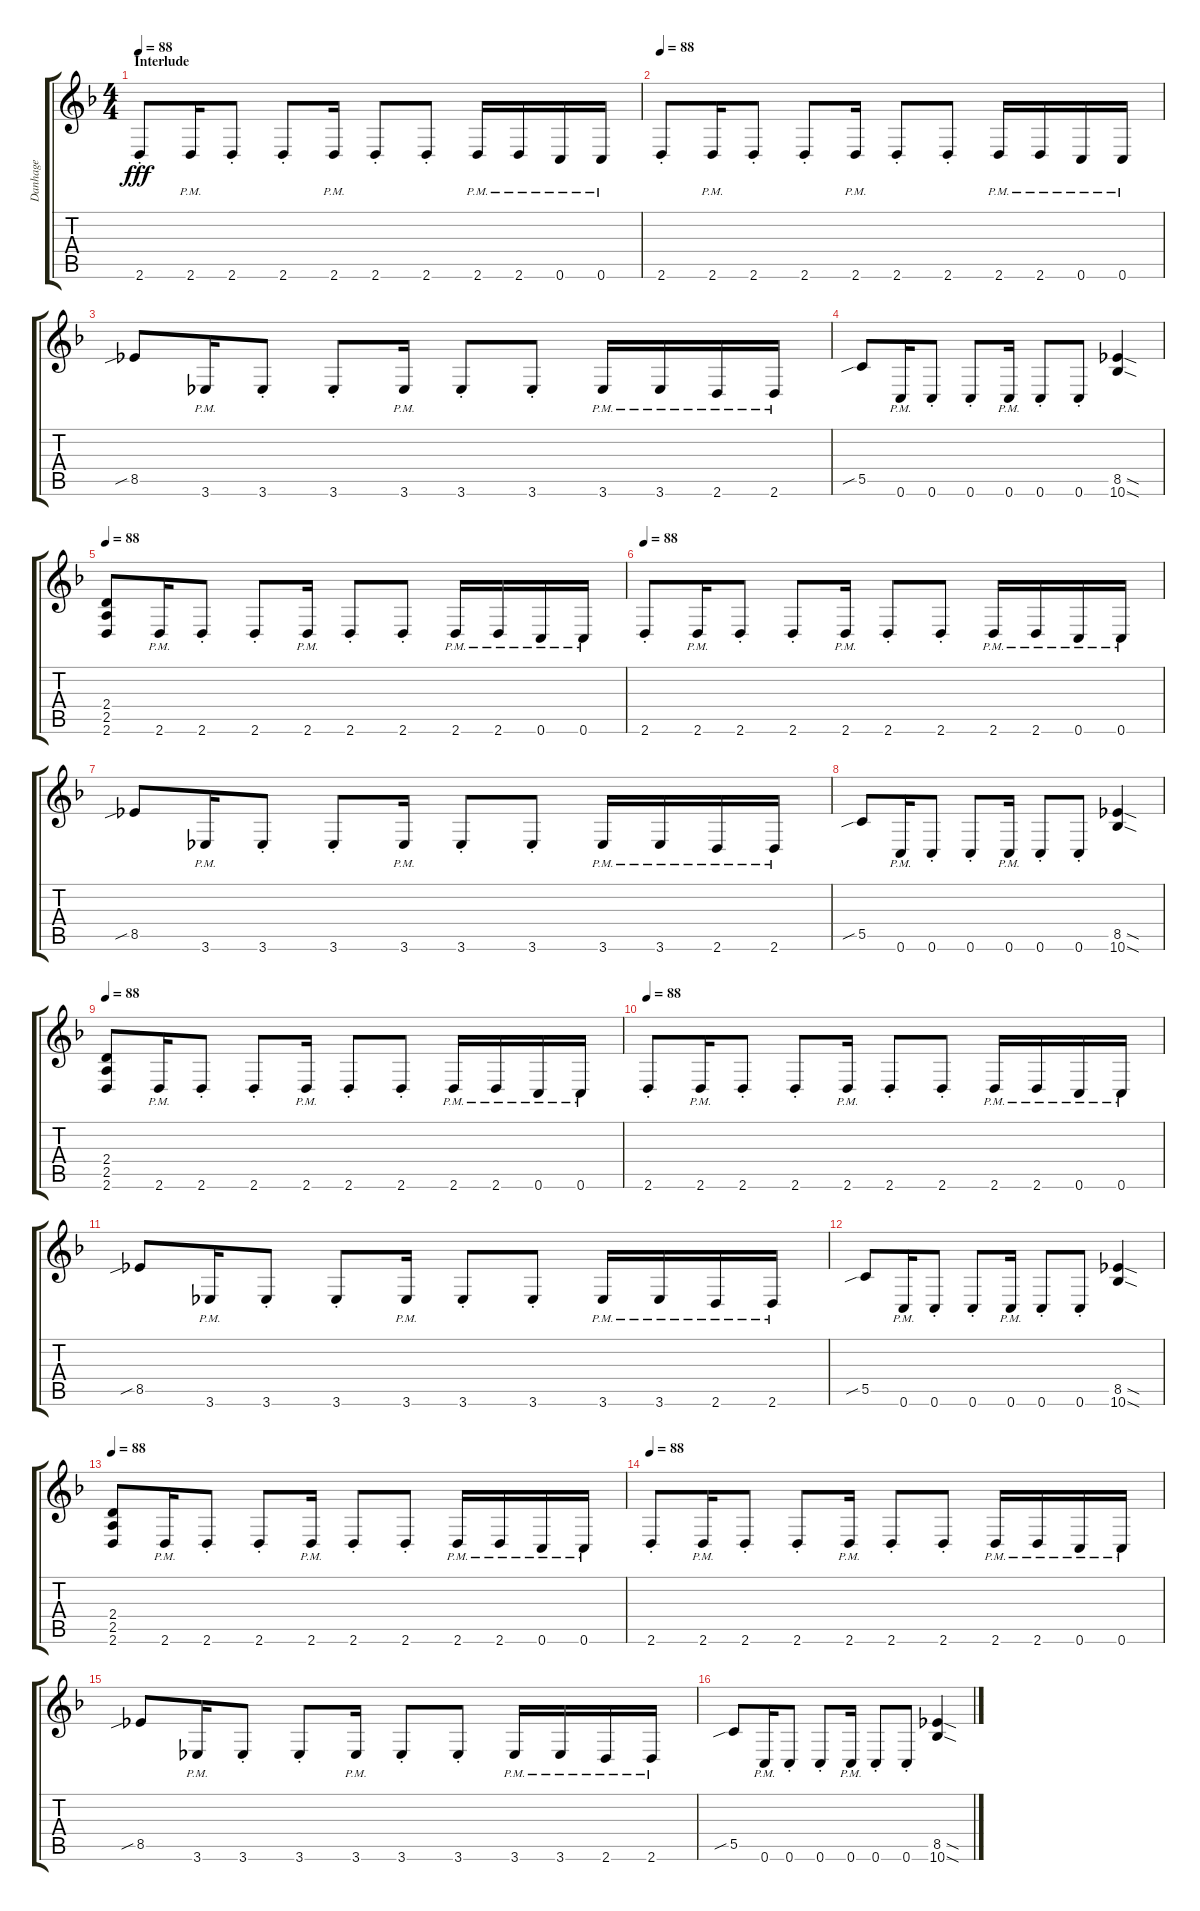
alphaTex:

\track ("Danhage" "Danhage") {instrument distortionguitar}
\staff {score tabs}
\tuning (D4 A3 F3 C3 G2 C2) {hide}
\ts (4 4)
\section ("" "Interlude")
\tempo 88
\clef g2
\ks f
2.6{st}.8{dy fff} 2.6{pm}.16 2.6{st}.8 2.6{st}.8 2.6{pm}.16 2.6{st}.8 2.6{st}.8 2.6{pm}.16 2.6{pm}.16 0.6{pm}.16 0.6{pm}.16 |
\tempo 88
2.6{st}.8 2.6{pm}.16 2.6{st}.8 2.6{st}.8 2.6{pm}.16 2.6{st}.8 2.6{st}.8 2.6{pm}.16 2.6{pm}.16 0.6{pm}.16 0.6{pm}.16 |
8.5{sib}.8 3.6{pm}.16 3.6{st}.8 3.6{st}.8 3.6{pm}.16 3.6{st}.8 3.6{st}.8 3.6{pm}.16 3.6{pm}.16 2.6{pm}.16 2.6{pm}.16 |
5.5{sib}.8 0.6{pm}.16 0.6{st}.8 0.6{st}.8 0.6{pm}.16 0.6{st}.8 0.6{st}.8 (8.5{sod} 10.6{sod}).4 |
\tempo 88
(2.4 2.5 2.6).8 2.6{pm}.16 2.6{st}.8 2.6{st}.8 2.6{pm}.16 2.6{st}.8 2.6{st}.8 2.6{pm}.16 2.6{pm}.16 0.6{pm}.16 0.6{pm}.16 |
\tempo 88
2.6{st}.8 2.6{pm}.16 2.6{st}.8 2.6{st}.8 2.6{pm}.16 2.6{st}.8 2.6{st}.8 2.6{pm}.16 2.6{pm}.16 0.6{pm}.16 0.6{pm}.16 |
8.5{sib}.8 3.6{pm}.16 3.6{st}.8 3.6{st}.8 3.6{pm}.16 3.6{st}.8 3.6{st}.8 3.6{pm}.16 3.6{pm}.16 2.6{pm}.16 2.6{pm}.16 |
5.5{sib}.8 0.6{pm}.16 0.6{st}.8 0.6{st}.8 0.6{pm}.16 0.6{st}.8 0.6{st}.8 (8.5{sod} 10.6{sod}).4 |
\tempo 88
(2.4 2.5 2.6).8 2.6{pm}.16 2.6{st}.8 2.6{st}.8 2.6{pm}.16 2.6{st}.8 2.6{st}.8 2.6{pm}.16 2.6{pm}.16 0.6{pm}.16 0.6{pm}.16 |
\tempo 88
2.6{st}.8 2.6{pm}.16 2.6{st}.8 2.6{st}.8 2.6{pm}.16 2.6{st}.8 2.6{st}.8 2.6{pm}.16 2.6{pm}.16 0.6{pm}.16 0.6{pm}.16 |
8.5{sib}.8 3.6{pm}.16 3.6{st}.8 3.6{st}.8 3.6{pm}.16 3.6{st}.8 3.6{st}.8 3.6{pm}.16 3.6{pm}.16 2.6{pm}.16 2.6{pm}.16 |
5.5{sib}.8 0.6{pm}.16 0.6{st}.8 0.6{st}.8 0.6{pm}.16 0.6{st}.8 0.6{st}.8 (8.5{sod} 10.6{sod}).4 |
\tempo 88
(2.4 2.5 2.6).8 2.6{pm}.16 2.6{st}.8 2.6{st}.8 2.6{pm}.16 2.6{st}.8 2.6{st}.8 2.6{pm}.16 2.6{pm}.16 0.6{pm}.16 0.6{pm}.16 |
\tempo 88
2.6{st}.8 2.6{pm}.16 2.6{st}.8 2.6{st}.8 2.6{pm}.16 2.6{st}.8 2.6{st}.8 2.6{pm}.16 2.6{pm}.16 0.6{pm}.16 0.6{pm}.16 |
8.5{sib}.8 3.6{pm}.16 3.6{st}.8 3.6{st}.8 3.6{pm}.16 3.6{st}.8 3.6{st}.8 3.6{pm}.16 3.6{pm}.16 2.6{pm}.16 2.6{pm}.16 |
5.5{sib}.8 0.6{pm}.16 0.6{st}.8 0.6{st}.8 0.6{pm}.16 0.6{st}.8 0.6{st}.8 (8.5{sod} 10.6{sod}).4
